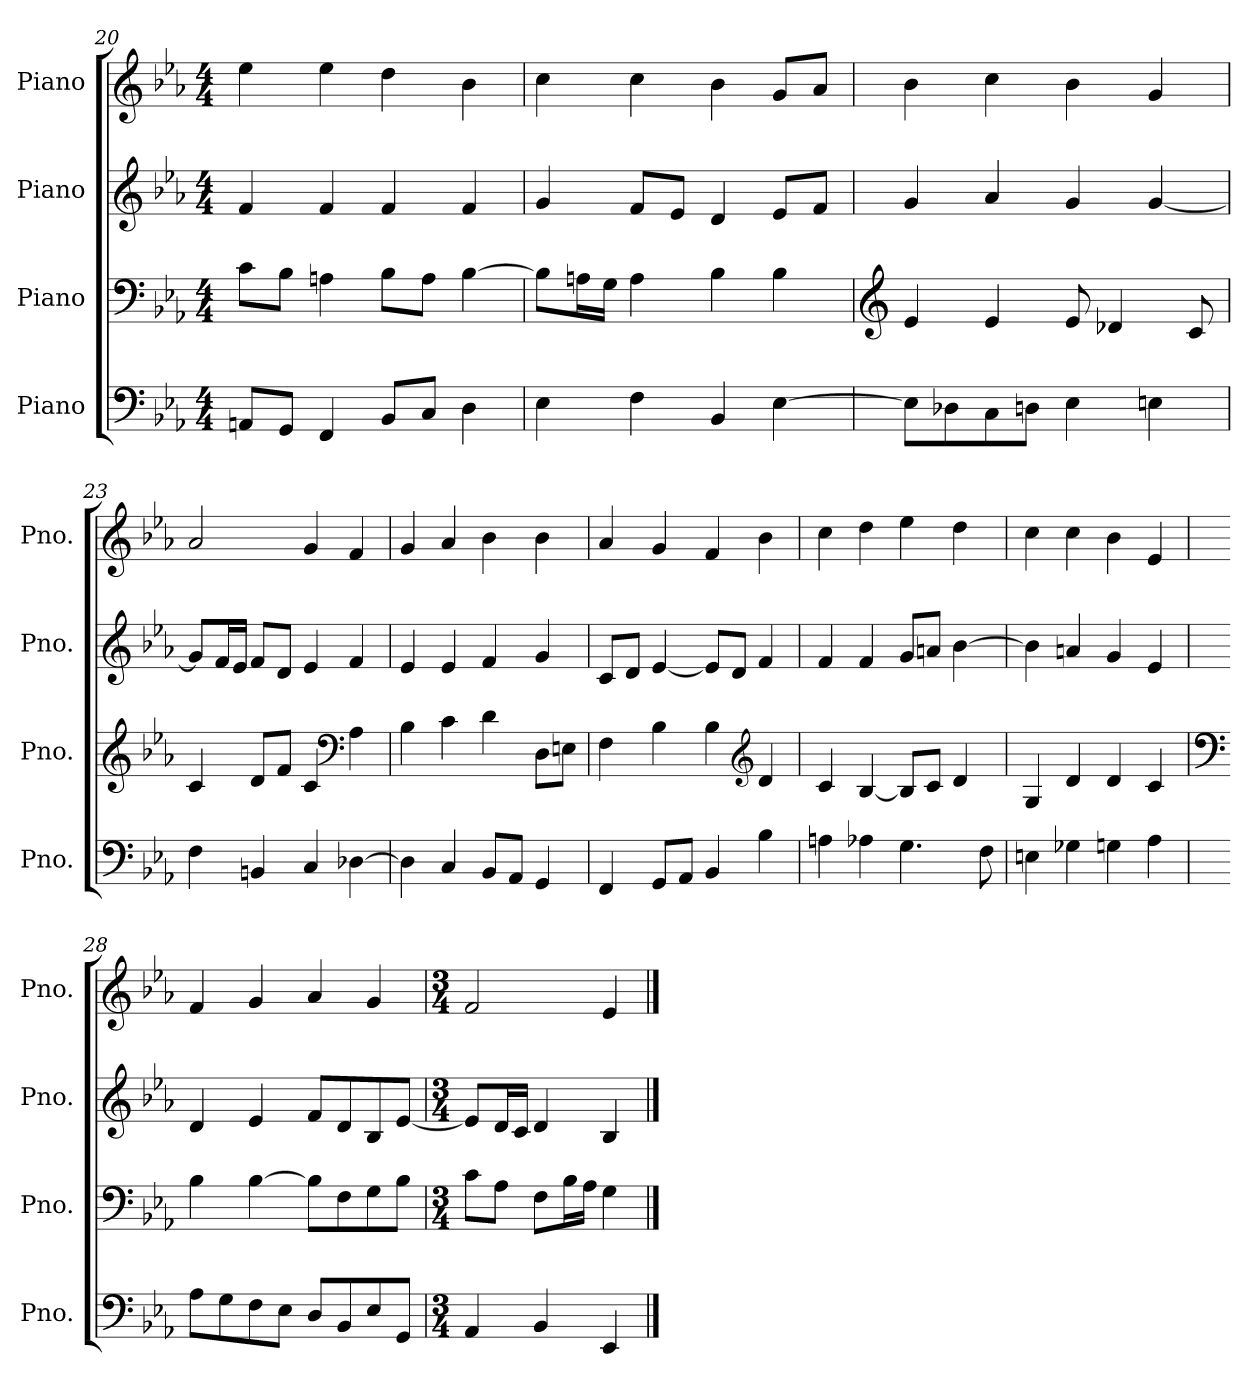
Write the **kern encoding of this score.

**kern	**kern	**kern	**kern
*part4	*part3	*part2	*part1
*staff4	*staff3	*staff2	*staff1
*I"Piano	*I"Piano	*I"Piano	*I"Piano
*I'Pno.	*I'Pno.	*I'Pno.	*I'Pno.
*clefF4	*clefF4	*clefG2	*clefG2
*k[b-e-a-]	*k[b-e-a-]	*k[b-e-a-]	*k[b-e-a-]
*M4/4	*M4/4	*M4/4	*M4/4
=20	=20	=20	=20
8AAn/L	8c\L	4f/	4ee-\
8GG/J	8B-\J	.	.
4FF/	4An\	4f/	4ee-\
8BB-/L	8B-\L	4f/	4dd\
8C/J	8A\J	.	.
4D\	[4B-\	4f/	4b-\
=21	=21	=21	=21
4E-\	8B-\L]	4g/	4cc\
.	16An\L	.	.
.	16G\JJ	.	.
4F\	4A\	8f/L	4cc\
.	.	8e-/J	.
4BB-/	4B-\	4d/	4b-\
[4E-\	4B-\	8e-/L	8g/L
.	.	8f/J	8a-/J
=22	=22	=22	=22
*	*clefG2	*	*
8E-\L]	4e-/	4g/	4b-\
8D-X\	.	.	.
8C\	4e-/	4a-/	4cc\
8Dn\J	.	.	.
4E-\	8e-/	4g/	4b-\
.	4d-X/	.	.
4En\	.	[4g/	4g/
.	8c/	.	.
=23	=23	=23	=23
4F\	4c/	8g/L]	2a-/
.	.	16f/L	.
.	.	16e-/JJ	.
4BBn/	8d/L	8f/L	.
.	8f/J	8d/J	.
4C/	4c/	4e-/	4g/
*	*clefF4	*	*
[4D-X\	4A-\	4f/	4f/
!!LO:LB:g=z
=24	=24	=24	=24
4D-\]	4B-\	4e-/	4g/
4C/	4c\	4e-/	4a-/
8BB-/L	4d\	4f/	4b-\
8AA-/J	.	.	.
4GG/	8D\L	4g/	4b-\
.	8En\J	.	.
=25	=25	=25	=25
4FF/	4F\	8c/L	4a-/
.	.	8d/J	.
8GG/L	4B-\	[4e-/	4g/
8AA-/J	.	.	.
4BB-/	4B-\	8e-/L]	4f/
.	.	8d/J	.
*	*clefG2	*	*
4B-\	4d/	4f/	4b-\
=26	=26	=26	=26
4An\	4c/	4f/	4cc\
4A-X\	[4B-/	4f/	4dd\
4.G\	8B-/L]	8g/L	4ee-\
.	8c/J	8an/J	.
.	4d/	[4b-\	4dd\
8F\	.	.	.
=27	=27	=27	=27
4En\	4G/	4b-\]	4cc\
4G-X\	4d/	4an/	4cc\
4Gn\	4d/	4g/	4b-\
4A-\	4c/	4e-/	4e-/
=28	=28	=28	=28
*	*clefF4	*	*
8A-\L	4B-\	4d/	4f/
8G\	.	.	.
8F\	[4B-\	4e-/	4g/
8E-\J	.	.	.
8D/L	8B-\L]	8f/L	4a-/
8BB-/	8F\	8d/	.
8E-/	8G\	8B-/	4g/
8GG/J	8B-\J	[8e-/J	.
!!LO:PB:g=z
=29	=29	=29	=29
*M3/4	*M3/4	*M3/4	*M3/4
4AA-/	8c\L	8e-/L]	2f/
.	8A-\J	16d/L	.
.	.	16c/JJ	.
4BB-/	8F\L	4d/	.
.	16B-\L	.	.
.	16A-\JJ	.	.
4EE-/	4G\	4B-/	4e-/
==	==	==	==
*-	*-	*-	*-
